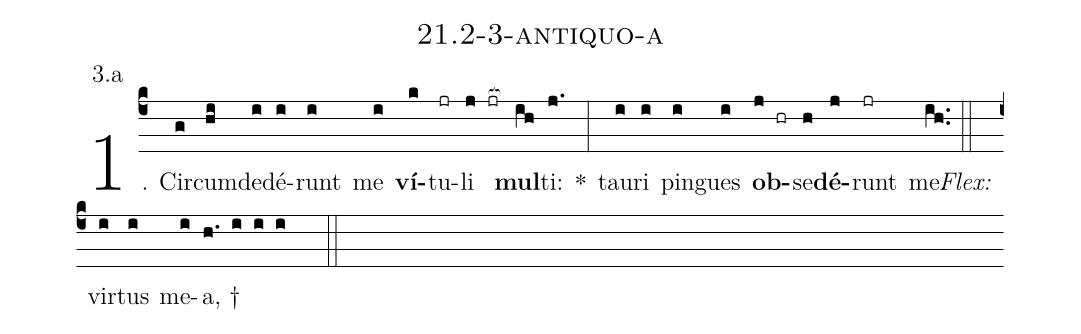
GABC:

name: 21.2-3-antiquo-a;
annotation: 3.a;
%%
(c4)1. Cir(g)cum(hi)de(i)dé(i)runt(i) me(i) <b>ví</b>(k)tu(jr)li(j jr[ocb:1{]) <b>mul</b>(ih[ocb:0}])ti:(j.) *(:) tau(i)ri(i) pin(i)gues(i) <b>ob</b>(j hr)se(h)<b>dé</b>(j)runt(jr) me.(ih..) (::)
<i>Flex:</i>()  vir(i)tus(i) me(i)a, †(h. i i i  ::)

%E(i) u(i) o(j) u(h) a(j) e.(ih..) (::)
